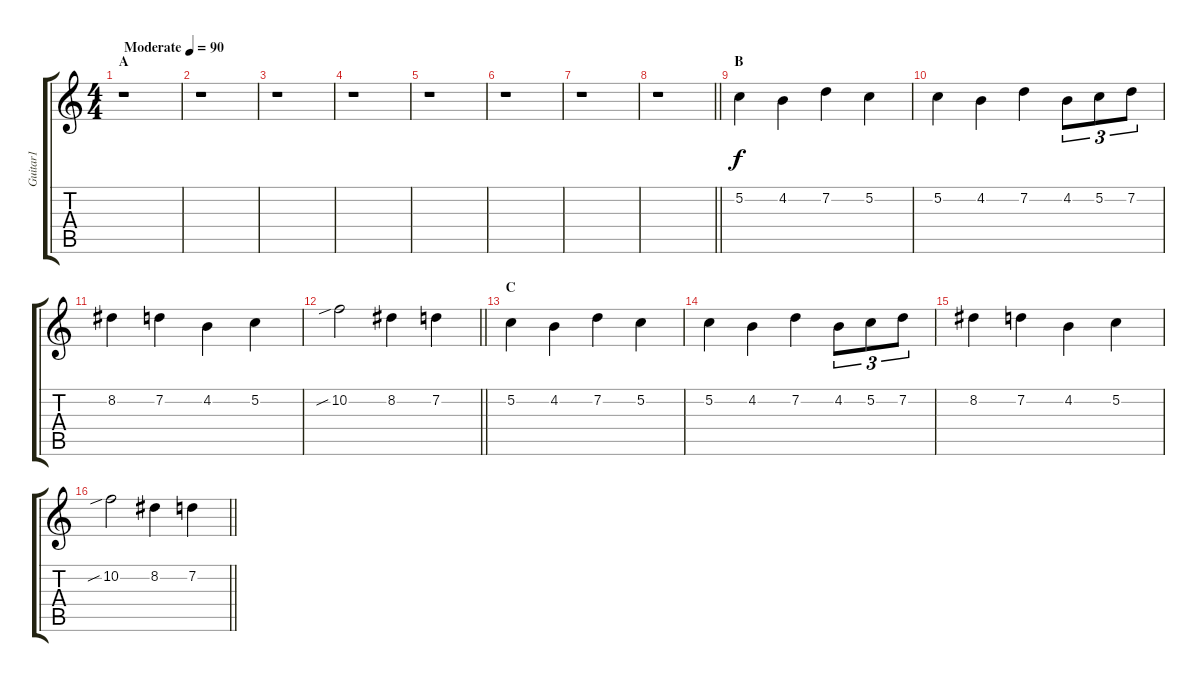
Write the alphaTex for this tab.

\track ("Guitar1" "Guitar1") {instrument electricguitarclean}
\staff {score tabs}
\tuning (C4 G3 Eb3 Bb2 F2 C2) {hide}
\ts (4 4)
\section ("" "A")
\tempo (90 "Moderate")
\clef g2
\ks c
r.1{dy f instrument electricguitarclean} |
r.1 |
r.1 |
r.1 |
r.1 |
r.1 |
r.1 |
\barLineRight lightlight
r.1 |
\section ("" "B")
5.2.4 4.2.4 7.2.4 5.2.4 |
5.2.4 4.2.4 7.2.4 4.2.8{tu (3 2)} 5.2.8{tu (3 2)} 7.2.8{tu (3 2)} |
8.2.4 7.2.4 4.2.4 5.2.4 |
\barLineRight lightlight
10.2{sib}.2 8.2.4 7.2.4 |
\section ("" "C")
5.2.4 4.2.4 7.2.4 5.2.4 |
5.2.4 4.2.4 7.2.4 4.2.8{tu (3 2)} 5.2.8{tu (3 2)} 7.2.8{tu (3 2)} |
8.2.4 7.2.4 4.2.4 5.2.4 |
\barLineRight lightlight
10.2{sib}.2 8.2.4 7.2.4
